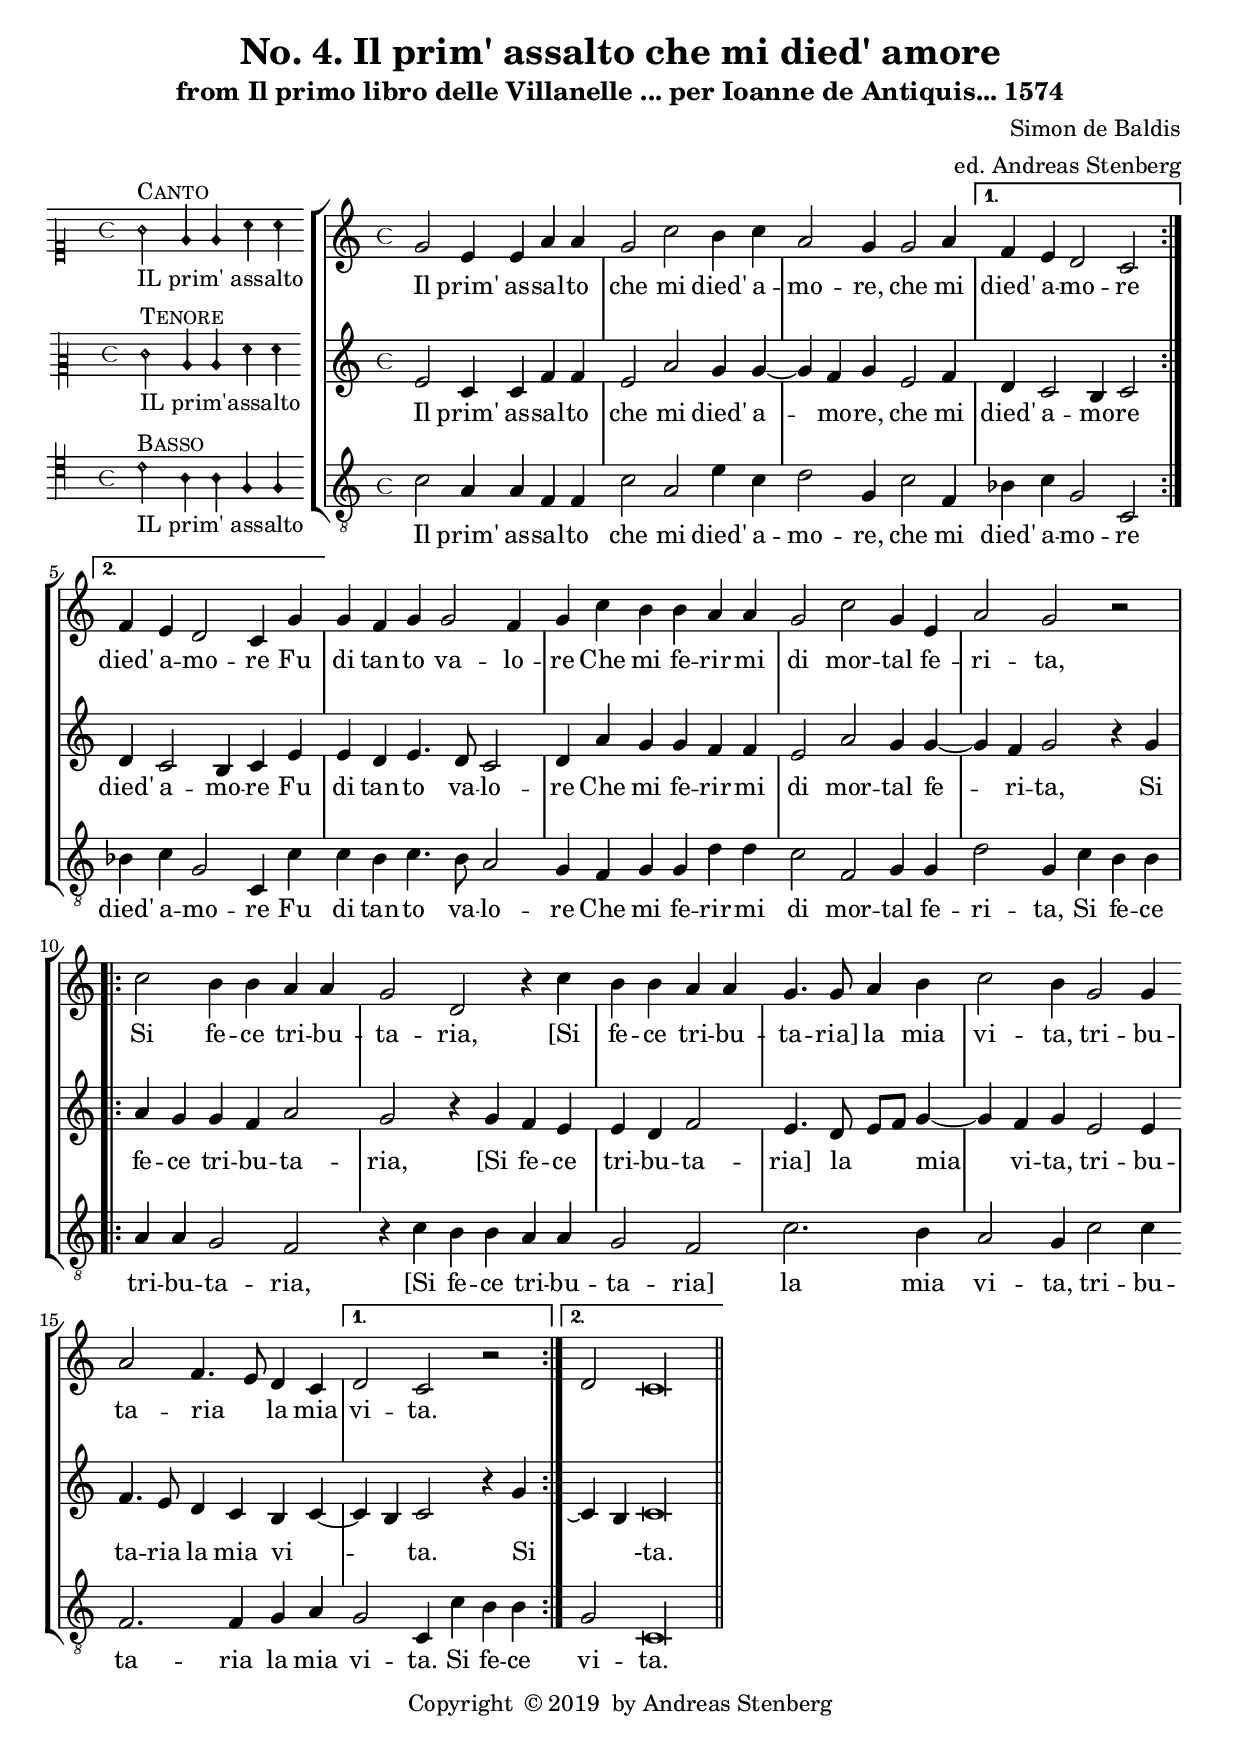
\version "2.18.0"
\include "deutsch.ly"
#(append! supported-clefs '(("mensural-f3" . ("clefs.mensural.f" 0 0))))
ficta = \once \set suggestAccidentals =##t
\header {
  title = "No. 4. Il prim' assalto che mi died' amore"
  subtitle = "from Il primo libro delle Villanelle ... per Ioanne de Antiquis... 1574"
  composer = "Simon de Baldis"
  arranger = "ed. Andreas Stenberg"
  poet = ""
  meter =""
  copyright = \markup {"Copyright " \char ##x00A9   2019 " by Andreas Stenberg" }
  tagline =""
}
global = {
  \key c \major
  \override Staff.TimeSignature.style = #'mensural
}
%% PDF p.11 - 12.
sopMusic = \relative c'' {

  \set Score.tempoHideNote = ##t
  \tempo 2 = 76
  \time 4/4
  \set Timing.measureLength = #(ly:make-moment 3/2)
  \override Staff.BarLine.transparent = ##t
    \repeat volta 2 {
    g2 e4 e4 a4 a4
    g2 c2 h4 c4
    a2 g4 g2 a4
    }
    \alternative {
      { f4 e4 d2 c2 \revert Staff.BarLine.transparent }
      { f4 e4 d2 c4 g'4 }
    }
  \override Staff.BarLine.transparent = ##t
    g4 f4			%% end of first line in orig.
    g4 g2 f4
    g4 c4 h4 h4 a4 a4
    g2 c2 g4 e4
    a2 g2
    r2
    \revert Staff.BarLine.transparent
  \repeat volta 2 {
    c2 h4 h4 a4 a4
    \override Staff.BarLine.transparent = ##t
    g2 d2 r4 c'4		%5 end of second line.
    \set Timing.measureLength = #(ly:make-moment 2/2)
    h4 h4 a4 a4
    g4. g8 a4 h4
    \set Timing.measureLength = #(ly:make-moment 3/2)
    c2 h4 g2 g4
    a2 f4.( e8) d4 c4
    }
    \alternative {
      { d2 c2 r2 \revert Staff.BarLine.transparent }
      { \cadenzaOn d2 c\longa }
    }
  \bar "||"
}
sopWords = \lyricmode {
  Il prim' as -- sal -- to che mi died' a -- mo -- re,
  che mi died' a -- mo -- re
  died' a -- mo -- re
  Fu di tan -- to va -- lo -- re
  Che mi fe -- rir -- mi di mor -- tal fe -- ri -- ta,
  Si fe -- ce tri -- bu -- ta -- ria,
  [Si fe -- ce tri -- bu -- ta -- ria]
  la mia vi -- ta,
  tri -- bu -- ta -- ria la mia vi -- ta.
}
%% PDF p. 59 - 60
altoMusic = \relative c' {
  \override Staff.BarLine.transparent = ##t
    \repeat volta 2 {
      e2 c4 c4 f4 f4
      e2 a2 g4 g4~
      g4 f4 g4 e2 f4
    }
    \alternative {
      { d4 c2 h4 c2 \revert Staff.BarLine.transparent }
      { d4 c2 h4 c4 e4 }
    }
  \override Staff.BarLine.transparent = ##t
  e4 d4 			%5 end of first line in orig.
  e4. d8 c2
  d4 a'4 g4 g4 f4 f4
  e2 a2 g4 g4~
  g4 f4 g2
  r4 g4
  \repeat volta 2 {
  \revert Staff.BarLine.transparent
  a4 g4 g4 f4
  \override Staff.BarLine.transparent = ##t
  a2
  g2   				%% end of second line
  r4 g4 f4 e4
  e4 d4 f2 e4. d8(
  e8 f8) g4~
  g4 f4 g4 e2  e4
  f4. e8 d4 c4 h4( c4~
  }
  \alternative {
    { c4 h4) c2 r4 g'4  \revert Staff.BarLine.transparent }
    { c,4\repeatTie h4 c\longa }
  }
}
altoWords = \lyricmode {
  Il prim' as -- sal -- to che mi died' a -- mo -- re,
  che mi died' a -- mo -- re
  died' a -- mo -- re
  Fu di tan -- to va -- lo -- re
  Che mi fe -- rir -- mi di mor -- tal fe -- ri -- ta,
  Si fe -- ce tri -- bu -- ta -- ria,
  [Si fe -- ce tri -- bu -- ta -- ria]
  la mia vi -- ta,
  tri -- bu -- ta -- ria la mia vi -- ta.
  Si
  _ _ -ta.
}
%% PDF p.107 - 108
bassMusic = \relative c {
  \clef "G_8"
  \override Staff.BarLine.transparent = ##t
    \repeat volta 2 {
      c'2 a4 a4 f4 f4
      c'2 a2 e'4 c4
      d2 g,4 c2 f,4
    }
    \alternative {
      { b4 c4 g2 c,2 \revert Staff.BarLine.transparent  }
      { b'4 c4 g2 c,4 c'4 }		%% end of first line in orig.
    }
  \override Staff.BarLine.transparent = ##t
  c4 h4 c4. h8 a2
  g4 f4 g4 g4 d'4 d4
  c2 f,2 g4 g4
  d'2 g,4 c4 h4 h4
  \revert Staff.BarLine.transparent
  \repeat volta 2 {
    a4 a4 g2 f2				%% end of second line.
  \override Staff.BarLine.transparent = ##t
    r4 c'4 h4 h4 a4 a4
    g2 f2
    c'2. h4
    a2 g4 c2 c4
    f,2. f4 g4 a4
  }
  \alternative {
    { g2 c,4 c'4 h4 h4 \revert Staff.BarLine.transparent }
    { g2 c,\longa }
  }
}
bassWords = \lyricmode {
  Il prim' as -- sal -- to che mi died' a -- mo -- re,
  che mi died' a -- mo -- re
  died' a -- mo -- re
  Fu di tan -- to va -- lo -- re
  Che mi fe -- rir -- mi di mor -- tal fe -- ri -- ta,
  Si fe -- ce tri -- bu -- ta -- ria,
  [Si fe -- ce tri -- bu -- ta -- ria]
  la mia vi -- ta,
  tri -- bu -- ta -- ria la mia vi -- ta.
  Si fe -- ce
  vi -- ta.
}
incipitDiscantus = \markup {
  \score {
    {
      %      \set Staff.instrumentName = #"Tenor "
      \override NoteHead.style = #'neomensural
      \override Rest.style = #'neomensural
      \override Staff.TimeSignature.style = #'mensural
      \cadenzaOn
      \clef "petrucci-c1"
      \key c \major
      \time 4/4

      g'2^\markup { \smallCaps"Canto"} _"IL prim' assalto"
      e'4 e'4 a'4 a'4
    }
    \layout {
      \context {
        \Voice
        \remove "Ligature_bracket_engraver"
        \consists "Mensural_ligature_engraver"
      }
      line-width = 4.5\cm
    }
  }
}


incipitAltus = \markup {
  \score {
    {
      %      \set Staff.instrumentName = #"Tenor "
      \override NoteHead.style = #'neomensural
      \override Rest.style = #'neomensural
      \override Staff.TimeSignature.style = #'mensural
      \cadenzaOn
      \clef "petrucci-c2"
      \key c \major
      \time 4/4
      e'2^\markup \smallCaps"Tenore"
      _"IL prim'assalto"
      c'4 c'4 f'4 f'4
    }
    \layout {
      \context {
        \Voice
        \remove "Ligature_bracket_engraver"
        \consists "Mensural_ligature_engraver"
      }
      line-width = 4.5\cm
    }
  }
}


incipitBassus = \markup {
  \score {
    {
      %      \set Staff.instrumentName = #"Tenor "
      \override NoteHead.style = #'neomensural
      \override Rest.style = #'neomensural
      \override Staff.TimeSignature.style = #'mensural
      \cadenzaOn
      \clef "petrucci-c4"
      \key c \major
      \time 4/4
      c'2^\markup \smallCaps"Basso"_"IL prim' assalto"
      a4 a4 f4 f4
    }
    \layout {
      \context {
        \Voice
        \remove "Ligature_bracket_engraver"
        \consists "Mensural_ligature_engraver"
      }
      line-width = 4.5\cm
    }
  }
}


\score {
  <<
    \new StaffGroup \with {
      \override VerticalAxisGroup.staff-staff-spacing = #'((basic-distance . 12))
    } <<
      \new Staff = treble <<
        \set Staff.instrumentName = \incipitDiscantus
        \new Voice = "sopranos" {
          \set  Staff.midiInstrument ="choir aahs"
          %	\voiceOne
          << \global \sopMusic >>
        }
      >>
      \new Lyrics = sopranos { s1 }

      \new Staff = "medius" <<
        \set Staff.instrumentName = \incipitAltus

        \new Voice = "altos" {
          %	\voiceTwo
          \set  Staff.midiInstrument ="choir aahs"
          << \global \altoMusic >>
        }
      >>

      \new Lyrics = "altos" { s1 }

      \new Staff ="basses" {
        \set Staff.instrumentName = \incipitBassus

        \new Voice = "basses" {
          \set  Staff.midiInstrument ="choir aahs"
          \clef "treble_8"
          %	\voiceTwo
          << \global \bassMusic >>
        }
      }
    >>
    \new Lyrics = basses { s1 }

    \context Lyrics = sopranos \lyricsto sopranos \sopWords
    \context Lyrics = altos \lyricsto altos \altoWords
    \context Lyrics = basses \lyricsto basses \bassWords
  >>
  \layout {
    \context {
      \Score
      % no bars in staves
      %      \override BarLine.transparent = ##t

    }
    % the next three instructions keep the lyrics between the bar lines
    \context {
      \Lyrics
      \consists "Bar_engraver"
      \override BarLine.transparent = ##t
    }
    \context {
      \StaffGroup
      \consists "Separating_line_group_engraver"
    }
    \context {
      \Voice
      % no slurs
      \override Slur.transparent = ##t
      % Comment in the below "\remove" command to allow line
      % breaking also at those barlines where a note overlaps
      % into the next bar.  The command is commented out in this
      % short example score, but especially for large scores, you
      % will typically yield better line breaking and thus improve
      % overall spacing if you comment in the following command.
      %\remove "Forbid_line_break_engraver"
    }
    indent = 4.5\cm
  }

}

\markup {
  \fill-line {
    \column {
      \line { \justify-string #"Non mi giovò mostrarli armato il core

Di sdegno e di furore

Ch'ei con la forza sua sol infinita

si fece ..." }
      \vspace #1.5
      \line {
        \justify-string #"Com' ei di me si fece possessore

Mi di tanto dolore

Che senza pur poter chiederl' aita

si fece ..."
      }
      \vspace #1.5
      \line {
        \justify-string #"Ma poi che mi convien esser pur servo

Di signor si protervo

Mi forzarò col mio fidel servire

Farli venir pietà del mio martire."
      }
      \vspace #1.5
    }
  }
}

\score {
  \unfoldRepeats
  <<
    \new StaffGroup <<
      \new Staff = treble <<
        \set Staff.instrumentName = \incipitDiscantus
        \new Voice = "sopranos" {
          \set  Staff.midiInstrument ="choir aahs"
          %	\voiceOne
          << \global \sopMusic >>
        }
      >>
      \new Lyrics = sopranos { s1 }

      \new Staff = "medius" <<
        \set Staff.instrumentName = \incipitAltus

        \new Voice = "altos" {
          %	\voiceTwo
          \set  Staff.midiInstrument ="choir aahs"
          << \global \altoMusic >>
        }
      >>

      \new Lyrics = "altos" { s1 }

      \new Staff ="basses" {
        \set Staff.instrumentName = \incipitBassus

        \new Voice = "basses" {
          \set  Staff.midiInstrument ="choir aahs"
          \clef "G_8"
          %	\voiceTwo
          << \global \bassMusic >>
        }
      }
    >>
    \new Lyrics = basses { s1 }

    \context Lyrics = sopranos \lyricsto sopranos \sopWords
    \context Lyrics = altos \lyricsto altos \altoWords
    \context Lyrics = basses \lyricsto basses \bassWords
  >>
  \midi {}
}
\paper {
  ragged-bottom = ##t
  ragged-last-bottom = ##t
  ragged-last = ##t
}

%{
convert-ly.py (GNU LilyPond) 2.18.2  convert-ly.py: Processing `'...
Applying conversion: 2.15.7, 2.15.9, 2.15.10, 2.15.16, 2.15.17,
2.15.18, 2.15.19, 2.15.20, 2.15.25, 2.15.32, 2.15.39, 2.15.40,
2.15.42, 2.15.43, 2.16.0, 2.17.0, 2.17.4, 2.17.5, 2.17.6, 2.17.11,
2.17.14, 2.17.15, 2.17.18, 2.17.19, 2.17.20, 2.17.25, 2.17.27,
2.17.29, 2.17.97, 2.18.0
%}
